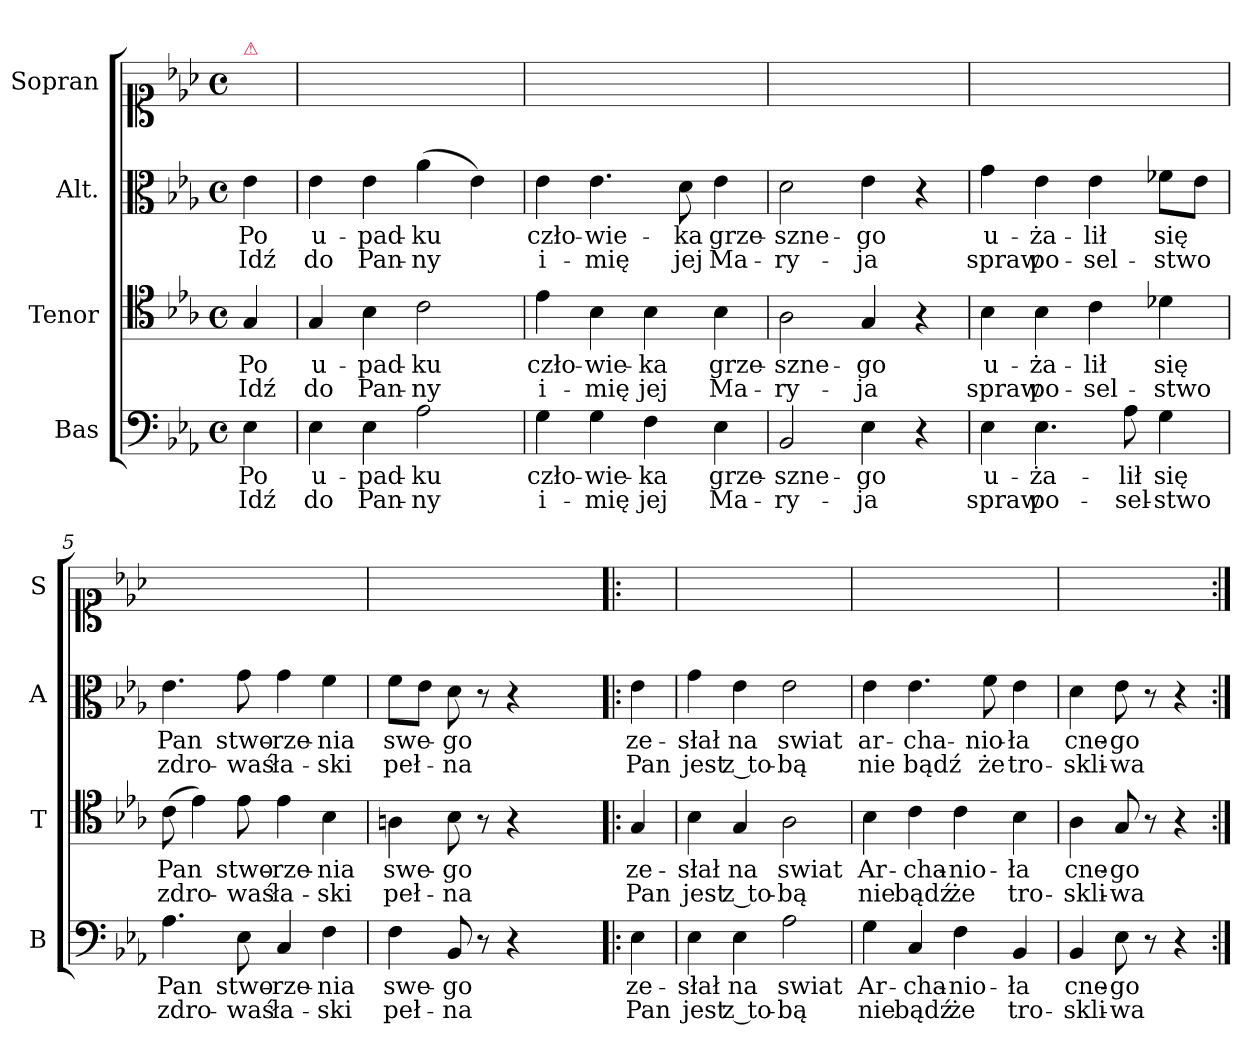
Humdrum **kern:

**kern	**text	**text	**kern	**text	**text	**kern	**text	**text	**kern
*part4	*part4	*part4	*part3	*part3	*part3	*part2	*part2	*part2	*part1
*staff4	*staff4	*staff4	*staff3	*staff3	*staff3	*staff2	*staff2	*staff2	*staff1
*I"Bas	*	*	*I"Tenor	*	*	*I"Alt.	*	*	*I"Sopran
*I'B	*	*	*I'T	*	*	*I'A	*	*	*I'S
*clefF4	*	*	*clefC4	*	*	*clefC3	*	*	*clefC1
*k[b-e-a-]	*	*	*k[b-e-a-]	*	*	*k[b-e-a-]	*	*	*k[b-e-a-]
*M4/4	*	*	*M4/4	*	*	*M4/4	*	*	*M4/4
*met(c)	*	*	*met(c)	*	*	*met(c)	*	*	*met(c)
=	=	=	=	=	=	=	=	=	=
!	!	!	!	!	!	!	!	!	!LO:TX:a:color=crimson:t=⚠
4E-\	Po	Idź	4G/	Po	Idź	4e-\	Po	Idź	4ryy
=1	=1	=1	=1	=1	=1	=1	=1	=1	=1
4E-\	u-	do	4G/	u-	do	4e-\	u-	do	1ryy
4E-\	-pad-	Pan-	4B-\	-pad-	Pan-	4e-\	-pad-	Pan-	.
2A-\	-ku	-ny	2c\	-ku	-ny	(4a-\	-ku	-ny	.
.	.	.	.	.	.	4e-\)	.	.	.
=2	=2	=2	=2	=2	=2	=2	=2	=2	=2
4G\	czło-	i-	4e-\	czło-	i-	4e-\	czło-	i-	1ryy
4G\	-wie-	-mię	4B-\	-wie-	-mię	4.e-\	-wie-	-mię	.
4F\	-ka	jej	4B-\	-ka	jej	.	.	.	.
.	.	.	.	.	.	8d\	-ka	jej	.
4E-\	grze-	Ma-	4B-\	grze-	Ma-	4e-\	grze-	Ma-	.
=3	=3	=3	=3	=3	=3	=3	=3	=3	=3
2BB-/	-szne-	-ry-	2A-\	-szne-	-ry-	2d\	-szne-	-ry-	1ryy
4E-\	-go	-ja	4G/	-go	-ja	4e-\	-go	-ja	.
4r	.	.	4r	.	.	4r	.	.	.
=4	=4	=4	=4	=4	=4	=4	=4	=4	=4
4E-\	u-	spraw	4B-\	u-	spraw	4g\	u-	spraw	1ryy
4.E-\	-ża-	po-	4B-\	-ża-	po-	4e-\	-ża-	po-	.
.	.	.	4c\	-lił	-sel-	4e-\	-lił	-sel-	.
8A-\	-lił	-sel-	.	.	.	.	.	.	.
4G\	się	-stwo	4d-X\	się	-stwo	8f-X\L	się	-stwo	.
.	.	.	.	.	.	8e-\J	.	.	.
=5	=5	=5	=5	=5	=5	=5	=5	=5	=5
4.A-\	Pan	zdro-	(8c\	Pan	zdro-	4.e-\	Pan	zdro-	1ryy
.	.	.	4e-\)	.	.	.	.	.	.
8E-\	stwo-	-waś	8e-\	stwo-	-waś	8g\	stwo-	-waś	.
4C/	-rze-	ła-	4e-\	-rze-	ła-	4g\	-rze-	ła-	.
4F\	-nia	-ski	4B-\	-nia	-ski	4f\	-nia	-ski	.
=6	=6	=6	=6	=6	=6	=6	=6	=6	=6
4F\	swe-	peł-	4An\	swe-	peł-	8f\L	swe-	peł-	1ryy
.	.	.	.	.	.	8e-\J	.	.	.
8BB-/	-go	-na	8B-\	-go	-na	8d\	-go	-na	.
8r	.	.	8r	.	.	8r	.	.	.
4r	.	.	4r	.	.	4r	.	.	.
4ryy	.	.	4ryy	.	.	4ryy	.	.	.
=!|:	=!|:	=!|:	=!|:	=!|:	=!|:	=!|:	=!|:	=!|:	=!|:
4E-\	ze-	Pan	4G/	ze-	Pan	4e-\	ze-	Pan	4ryy
=7	=7	=7	=7	=7	=7	=7	=7	=7	=7
4E-\	-słał	jest	4B-\	-słał	jest	4g\	-słał	jest	1ryy
4E-\	na	z to-	4G/	na	z to-	4e-\	na	z to-	.
2A-\	swiat	-bą	2A-\	swiat	-bą	2e-\	swiat	-bą	.
=8	=8	=8	=8	=8	=8	=8	=8	=8	=8
4G\	Ar-	nie	4B-\	Ar-	nie	4e-\	ar-	nie	1ryy
4C/	-cha-	bądź	4c\	-cha-	bądź	4.e-\	-cha-	bądź	.
4F\	-nio-	że	4c\	-nio-	że	.	.	.	.
.	.	.	.	.	.	8f\	-nio-	że	.
4BB-/	-ła	tro-	4B-\	-ła	tro-	4e-\	-ła	tro-	.
=9	=9	=9	=9	=9	=9	=9	=9	=9	=9
4BB-/	cne-	-skli-	4A-\	cne-	-skli-	4d\	cne-	-skli-	2.ryy
8E-\	-go	-wa	8G/	-go	-wa	8e-\	-go	-wa	.
8r	.	.	8r	.	.	8r	.	.	.
4r	.	.	4r	.	.	4r	.	.	.
=:|!	=:|!	=:|!	=:|!	=:|!	=:|!	=:|!	=:|!	=:|!	=:|!
*-	*-	*-	*-	*-	*-	*-	*-	*-	*-
